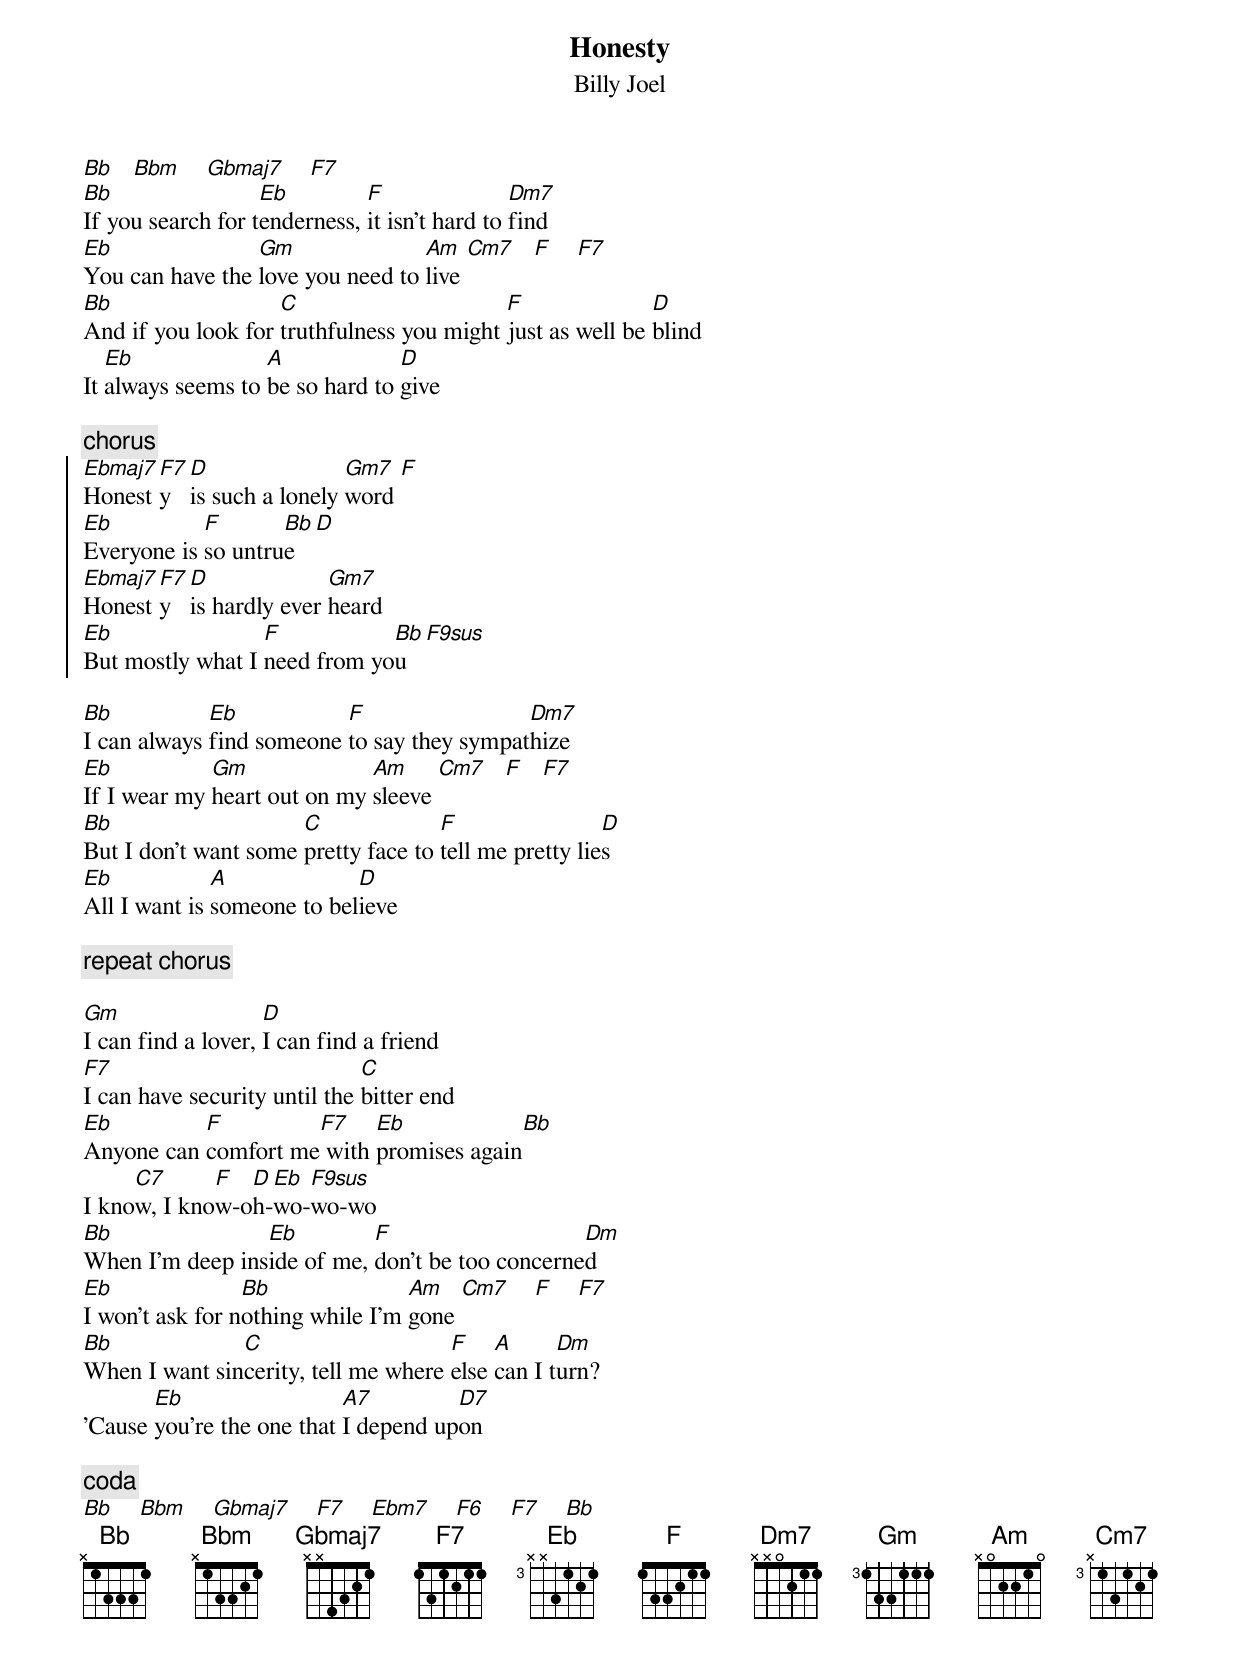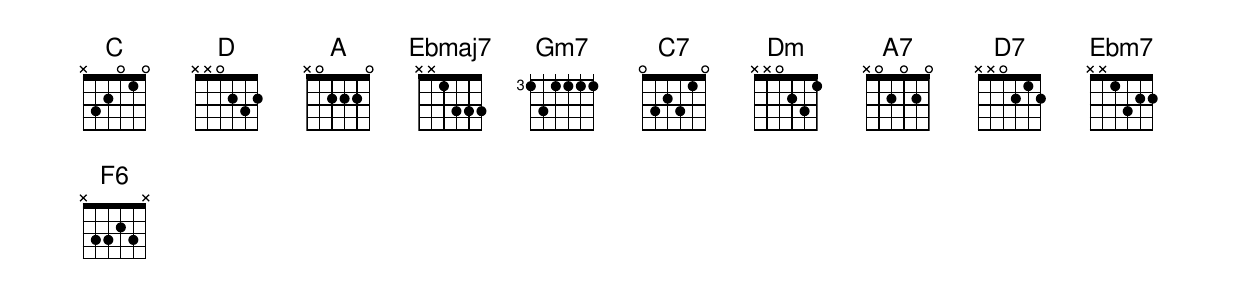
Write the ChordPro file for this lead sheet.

{t:Honesty}
{st:Billy Joel}

[Bb]   [Bbm]    [Gbmaj7]    [F7]
[Bb]If you search for t[Eb]enderness, [F]it isn't hard to [Dm7]find
[Eb]You can have the [Gm]love you need to [Am]live [Cm7]   [F]    [F7]
[Bb]And if you look for [C]truthfulness you might [F]just as well be [D]blind
It [Eb]always seems to [A]be so hard to [D]give

{c:chorus}
{soc}
[Ebmaj7]Honest[F7]y   [D]is such a lonely [Gm7]word [F]
[Eb]Everyone is [F]so untru[Bb]e  [D]
[Ebmaj7]Honest[F7]y   [D]is hardly ever [Gm7]heard
[Eb]But mostly what I [F]need from yo[Bb]u  [F9sus]
{eoc}

[Bb]I can always [Eb]find someone [F]to say they sympat[Dm7]hize
[Eb]If I wear my [Gm]heart out on my [Am]sleeve [Cm7]   [F]   [F7]
[Bb]But I don't want some [C]pretty face to [F]tell me pretty lie[D]s
[Eb]All I want is [A]someone to bel[D]ieve

{c:repeat chorus}

[Gm]I can find a lover, [D]I can find a friend
[F7]I can have security until the [C]bitter end
[Eb]Anyone can [F]comfort me[F7] with [Eb]promises again[Bb]
I kno[C7]w, I kno[F]w-o[D]h-[Eb]wo-[F9sus]wo-wo
[Bb]When I'm deep ins[Eb]ide of me, [F]don't be too concerne[Dm]d
[Eb]I won't ask for n[Bb]othing while I'm [Am]gone [Cm7]    [F]    [F7]
[Bb]When I want sin[C]cerity, tell me where [F]else [A]can I t[Dm]urn?
'Cause [Eb]you're the one that [A7]I depend up[D7]on

{c:coda}
[Bb]    [Bbm]    [Gbmaj7]    [F7]    [Ebm7]    [F6]    [F7]    [Bb]
